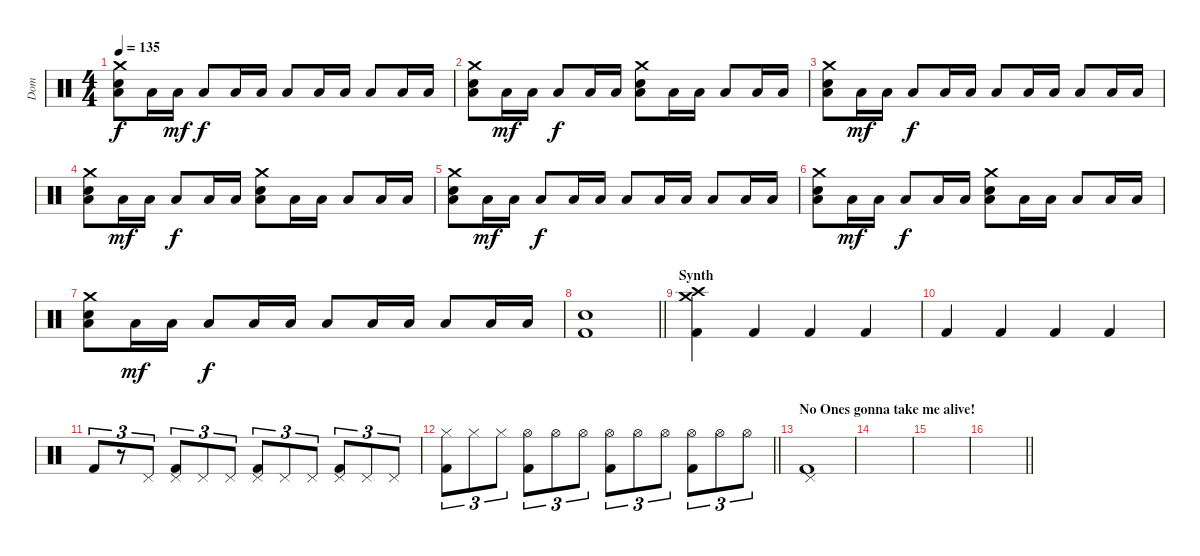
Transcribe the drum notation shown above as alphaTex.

\track ("Dom" "Dom") {instrument percussion}
\staff {score}
\articulation defaults
\ts (4 4)
\tempo 135
\clef neutral
\ks c
("Low Floor Tom (hit)" "Electric Snare (hit)" "Crash medium (hit)").8{dy f} "Low Floor Tom (hit)".16 "Low Floor Tom (hit)".16{dy mf} "Low Floor Tom (hit)".8{dy f} "Low Floor Tom (hit)".16 "Low Floor Tom (hit)".16 "Low Tom (hit)".8 "Low Floor Tom (hit)".16 "Low Floor Tom (hit)".16 "Low Tom (hit)".8 "Low Floor Tom (hit)".16 "Low Floor Tom (hit)".16 |
("Low Floor Tom (hit)" "Electric Snare (hit)" "Crash medium (hit)").8 "Low Floor Tom (hit)".16{dy mf} "Low Floor Tom (hit)".16 "Low Tom (hit)".8{dy f} "Low Floor Tom (hit)".16 "Low Floor Tom (hit)".16 ("Low Floor Tom (hit)" "Electric Snare (hit)" "Crash medium (hit)").8 "Low Floor Tom (hit)".16 "Low Floor Tom (hit)".16 "Low Tom (hit)".8 "Low Floor Tom (hit)".16 "Low Floor Tom (hit)".16 |
("Low Floor Tom (hit)" "Electric Snare (hit)" "Crash medium (hit)").8 "Low Floor Tom (hit)".16{dy mf} "Low Floor Tom (hit)".16 "Low Floor Tom (hit)".8{dy f} "Low Floor Tom (hit)".16 "Low Floor Tom (hit)".16 "Low Tom (hit)".8 "Low Floor Tom (hit)".16 "Low Floor Tom (hit)".16 "Low Tom (hit)".8 "Low Floor Tom (hit)".16 "Low Floor Tom (hit)".16 |
("Low Floor Tom (hit)" "Electric Snare (hit)" "Crash medium (hit)").8 "Low Floor Tom (hit)".16{dy mf} "Low Floor Tom (hit)".16 "Low Tom (hit)".8{dy f} "Low Floor Tom (hit)".16 "Low Floor Tom (hit)".16 ("Low Floor Tom (hit)" "Electric Snare (hit)" "Crash medium (hit)").8 "Low Floor Tom (hit)".16 "Low Floor Tom (hit)".16 "Low Tom (hit)".8 "Low Floor Tom (hit)".16 "Low Floor Tom (hit)".16 |
("Low Floor Tom (hit)" "Electric Snare (hit)" "Crash medium (hit)").8 "Low Floor Tom (hit)".16{dy mf} "Low Floor Tom (hit)".16 "Low Floor Tom (hit)".8{dy f} "Low Floor Tom (hit)".16 "Low Floor Tom (hit)".16 "Low Tom (hit)".8 "Low Floor Tom (hit)".16 "Low Floor Tom (hit)".16 "Low Tom (hit)".8 "Low Floor Tom (hit)".16 "Low Floor Tom (hit)".16 |
("Low Floor Tom (hit)" "Electric Snare (hit)" "Crash medium (hit)").8 "Low Floor Tom (hit)".16{dy mf} "Low Floor Tom (hit)".16 "Low Tom (hit)".8{dy f} "Low Floor Tom (hit)".16 "Low Floor Tom (hit)".16 ("Low Floor Tom (hit)" "Electric Snare (hit)" "Crash medium (hit)").8 "Low Floor Tom (hit)".16 "Low Floor Tom (hit)".16 "Low Tom (hit)".8 "Low Floor Tom (hit)".16 "Low Floor Tom (hit)".16 |
("Low Floor Tom (hit)" "Electric Snare (hit)" "Crash medium (hit)").8 "Low Floor Tom (hit)".16{dy mf} "Low Floor Tom (hit)".16 "Low Floor Tom (hit)".8{dy f} "Low Floor Tom (hit)".16 "Low Floor Tom (hit)".16 "Low Tom (hit)".8 "Low Floor Tom (hit)".16 "Low Floor Tom (hit)".16 "Low Tom (hit)".8 "Low Floor Tom (hit)".16 "Low Floor Tom (hit)".16 |
\barLineRight lightlight
("Electric Snare (hit)" "Kick (hit) 2").1 |
\section ("" "Synth")
("Crash high (hit)" "Crash medium (hit)" "Kick (hit) 2").4 "Kick (hit) 2".4 "Kick (hit) 2".4 "Kick (hit) 2".4 |
"Kick (hit) 2".4 "Kick (hit) 2".4 "Kick (hit) 2".4 "Kick (hit) 2".4 |
"Kick (hit) 2".8{tu (3 2)} r.8{tu (3 2)} "Pedal Hi-Hat (hit)".8{tu (3 2)} ("Pedal Hi-Hat (hit)" "Kick (hit) 2").8{tu (3 2)} "Pedal Hi-Hat (hit)".8{tu (3 2)} "Pedal Hi-Hat (hit)".8{tu (3 2)} ("Pedal Hi-Hat (hit)" "Kick (hit) 2").8{tu (3 2)} "Pedal Hi-Hat (hit)".8{tu (3 2)} "Pedal Hi-Hat (hit)".8{tu (3 2)} ("Pedal Hi-Hat (hit)" "Kick (hit) 2").8{tu (3 2)} "Pedal Hi-Hat (hit)".8{tu (3 2)} "Pedal Hi-Hat (hit)".8{tu (3 2)} |
\barLineRight lightlight
("Hi-Hat (closed)" "Kick (hit) 2").8{tu (3 2)} "Hi-Hat (closed)".8{tu (3 2)} "Hi-Hat (closed)".8{tu (3 2)} ("Hi-Hat (open)" "Kick (hit) 2").8{tu (3 2)} "Hi-Hat (open)".8{tu (3 2)} "Hi-Hat (open)".8{tu (3 2)} ("Hi-Hat (open)" "Kick (hit) 2").8{tu (3 2)} "Hi-Hat (open)".8{tu (3 2)} "Hi-Hat (open)".8{tu (3 2)} ("Hi-Hat (open)" "Kick (hit) 2").8{tu (3 2)} "Hi-Hat (open)".8{tu (3 2)} "Hi-Hat (open)".8{tu (3 2)} |
\section ("" "No Ones gonna take me alive!")
("Pedal Hi-Hat (hit)" "Kick (hit) 2").1 |
|
|
\barLineRight lightlight
